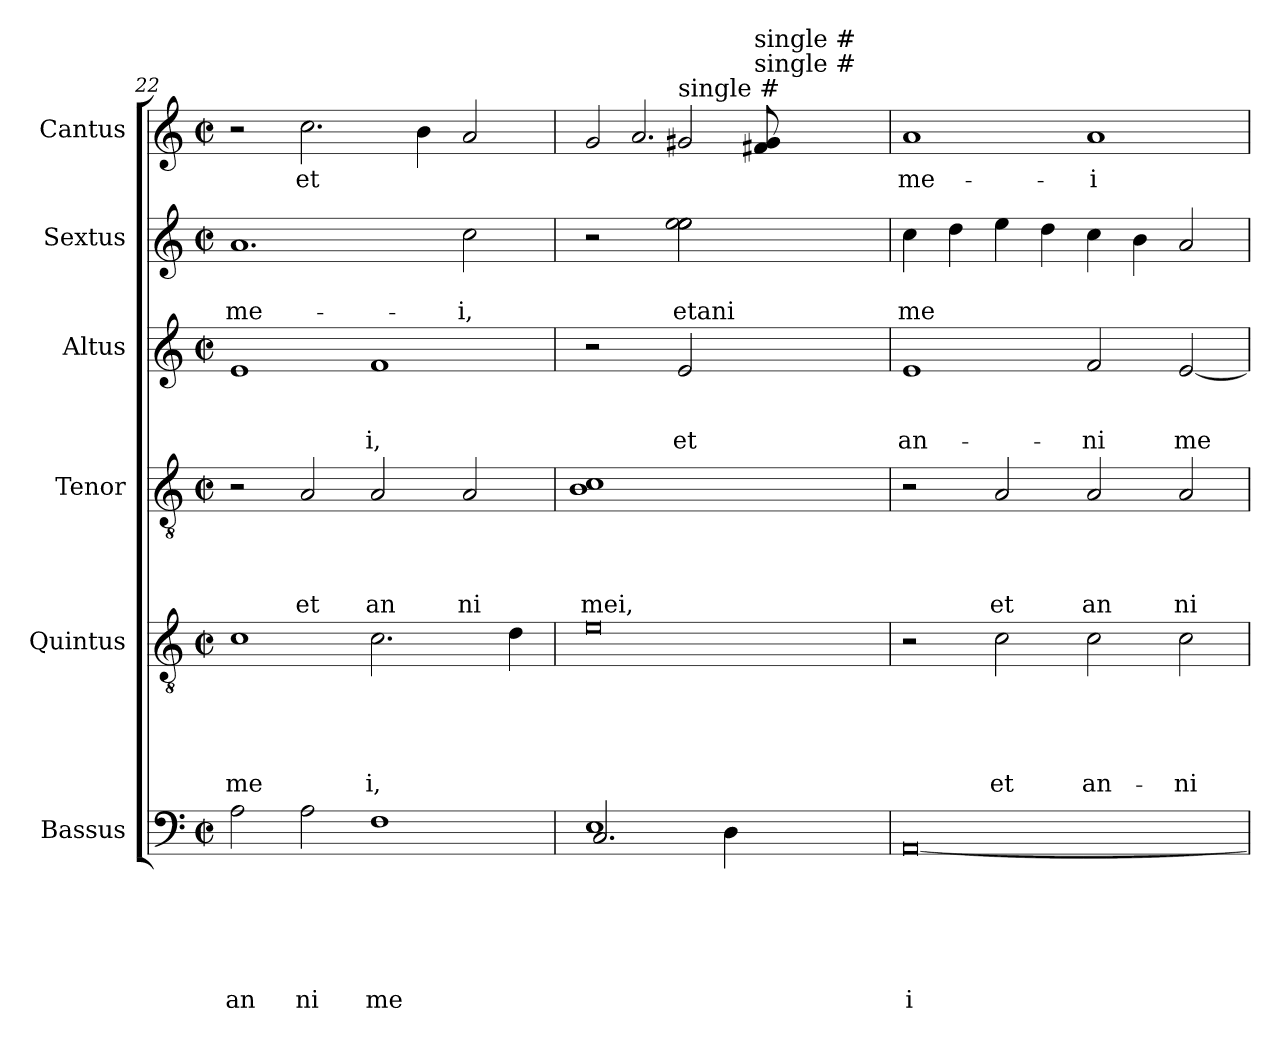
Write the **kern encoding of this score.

**kern	**text	**text	**text	**text	**text	**text	**kern	**text	**text	**text	**text	**text	**kern	**text	**text	**text	**text	**kern	**text	**text	**text	**kern	**text	**text	**kern	**text
*part6	*part6	*part6	*part6	*part6	*part6	*part6	*part5	*part5	*part5	*part5	*part5	*part5	*part4	*part4	*part4	*part4	*part4	*part3	*part3	*part3	*part3	*part2	*part2	*part2	*part1	*part1
*staff6	*staff6	*staff6	*staff6	*staff6	*staff6	*staff6	*staff5	*staff5	*staff5	*staff5	*staff5	*staff5	*staff4	*staff4	*staff4	*staff4	*staff4	*staff3	*staff3	*staff3	*staff3	*staff2	*staff2	*staff2	*staff1	*staff1
*I"Bassus	*	*	*	*	*	*	*I"Quintus	*	*	*	*	*	*I"Tenor	*	*	*	*	*I"Altus	*	*	*	*I"Sextus	*	*	*I"Cantus	*
*clefF4	*	*	*	*	*	*	*clefGv2	*	*	*	*	*	*clefGv2	*	*	*	*	*clefG2	*	*	*	*clefG2	*	*	*clefG2	*
*k[]	*	*	*	*	*	*	*k[]	*	*	*	*	*	*k[]	*	*	*	*	*k[]	*	*	*	*k[]	*	*	*k[]	*
*C:	*	*	*	*	*	*	*C:	*	*	*	*	*	*C:	*	*	*	*	*C:	*	*	*	*C:	*	*	*C:	*
*M2/2	*	*	*	*	*	*	*M2/2	*	*	*	*	*	*M2/2	*	*	*	*	*M2/2	*	*	*	*M2/2	*	*	*M2/2	*
*met(c|)	*	*	*	*	*	*	*met(c|)	*	*	*	*	*	*met(c|)	*	*	*	*	*met(c|)	*	*	*	*met(c|)	*	*	*met(c|)	*
=22	=22	=22	=22	=22	=22	=22	=22	=22	=22	=22	=22	=22	=22	=22	=22	=22	=22	=22	=22	=22	=22	=22	=22	=22	=22	=22
!	!	!	!	!	!	!LO:LY:b	!	!	!	!	!	!LO:LY:b	!	!	!	!	!	!	!	!	!	!	!	!LO:LY:b	!	!
2A\	.	.	.	.	.	an	1c	.	.	.	.	me	2r	.	.	.	.	1e	.	.	.	1.a	.	me-	2r	.
!	!	!	!	!	!	!LO:LY:b	!	!	!	!	!	!	!	!	!	!	!LO:LY:b	!	!	!	!	!	!	!	!	!LO:LY:b
2A\	.	.	.	.	.	ni	.	.	.	.	.	.	2A/	.	.	.	et	.	.	.	.	.	.	.	2.cc\	et
!	!	!	!	!	!	!LO:LY:b	!	!	!	!	!	!LO:LY:b	!	!	!	!	!LO:LY:b	!	!	!	!LO:LY:b	!	!	!	!	!
1F	.	.	.	.	.	me	2.c\	.	.	.	.	i,	2A/	.	.	.	an	1f	.	.	i,	.	.	.	.	.
.	.	.	.	.	.	.	.	.	.	.	.	.	.	.	.	.	.	.	.	.	.	.	.	.	4b\	.
!	!	!	!	!	!	!	!	!	!	!	!	!	!	!	!	!	!LO:LY:b	!	!	!	!	!	!	!LO:LY:b	!	!
.	.	.	.	.	.	.	.	.	.	.	.	.	2A/	.	.	.	ni	.	.	.	.	2cc\	.	-i,	2a/	.
.	.	.	.	.	.	.	4d\	.	.	.	.	.	.	.	.	.	.	.	.	.	.	.	.	.	.	.
=23	=23	=23	=23	=23	=23	=23	=23	=23	=23	=23	=23	=23	=23	=23	=23	=23	=23	=23	=23	=23	=23	=23	=23	=23	=23	=23
*^	*	*	*	*	*	*	*	*	*	*	*	*	*	*	*	*	*	*	*	*	*	*	*	*	*	*
!	!	!	!	!	!	!	!	!	!	!	!	!	!	!	!	!	!	!LO:LY:b	!	!	!	!	!	!	!	!	!
*	*	*	*	*	*	*	*	*	*	*	*	*	*	*	*	*	*	*	*	*	*	*	*	*	*	*^	*
*	*	*	*	*	*	*	*	*	*	*	*	*	*	*	*	*	*	*	*	*	*	*	*	*	*	*	*^	*
1E	2.C/	.	.	.	.	.	.	0e	.	.	.	.	.	1B 1c	.	.	.	mei,	2r	.	.	.	2r	.	.	2g/	4ryy	2..ryy	.
.	.	.	.	.	.	.	.	.	.	.	.	.	.	.	.	.	.	.	.	.	.	.	.	.	.	.	2.a/	.	.
!	!	!	!	!	!	!	!	!	!	!	!	!	!	!	!	!	!	!	!	!	!	!	!	!	!	!LO:TX:a:t=single #	!	!	!
!	!	!	!	!	!	!	!	!	!	!	!	!	!	!	!	!	!	!	!	!	!	!LO:LY:b	!	!	!LO:LY:b	!	!	!	!
.	.	.	.	.	.	.	.	.	.	.	.	.	.	.	.	.	.	.	2e/	.	.	et	2ee\ 2ee\ 2ee\	.	etani	2g#/	.	.	.
.	4D\	.	.	.	.	.	.	.	.	.	.	.	.	.	.	.	.	.	.	.	.	.	.	.	.	.	.	.	.
!	!	!	!	!	!	!	!	!	!	!	!	!	!	!	!	!	!	!	!	!	!	!	!	!	!	!	!	!LO:TX:a:t=single #	!
!	!	!	!	!	!	!	!	!	!	!	!	!	!	!	!	!	!	!	!	!	!	!	!	!	!	!	!	!LO:TX:a:t=single #	!
.	.	.	.	.	.	.	.	.	.	.	.	.	.	.	.	.	.	.	.	.	.	.	.	.	.	.	.	8f#/ 8g#/	.
1ryy	1ryy	.	.	.	.	.	.	.	.	.	.	.	.	1ryy	.	.	.	.	1ryy	.	.	.	1ryy	.	.	1ryy	1ryy	1ryy	.
!!LO:LB:g=z
=24	=24	=24	=24	=24	=24	=24	=24	=24	=24	=24	=24	=24	=24	=24	=24	=24	=24	=24	=24	=24	=24	=24	=24	=24	=24	=24	=24	=24	=24
!	!	!	!	!	!	!	!LO:LY:b	!	!	!	!	!	!	!	!	!	!	!	!	!	!	!LO:LY:b	!	!	!LO:LY:b	!	!	!	!LO:LY:b
*v	*v	*	*	*	*	*	*	*	*	*	*	*	*	*	*	*	*	*	*	*	*	*	*	*	*	*v	*v	*v	*
[<0AA	.	.	.	.	.	i	2r	.	.	.	.	.	2r	.	.	.	.	1e	.	.	an-	4cc\	.	me	1a	me-
.	.	.	.	.	.	.	.	.	.	.	.	.	.	.	.	.	.	.	.	.	.	4dd\	.	.	.	.
!	!	!	!	!	!	!	!	!	!	!	!	!LO:LY:b	!	!	!	!	!LO:LY:b	!	!	!	!	!	!	!	!	!
.	.	.	.	.	.	.	2c\	.	.	.	.	et	2A/	.	.	.	et	.	.	.	.	4ee\	.	.	.	.
.	.	.	.	.	.	.	.	.	.	.	.	.	.	.	.	.	.	.	.	.	.	4dd\	.	.	.	.
!	!	!	!	!	!	!	!	!	!	!	!	!LO:LY:b	!	!	!	!	!LO:LY:b	!	!	!	!LO:LY:b	!	!	!	!	!LO:LY:b
.	.	.	.	.	.	.	2c\	.	.	.	.	an-	2A/	.	.	.	an	2f/	.	.	-ni	4cc\	.	.	1a	-i
.	.	.	.	.	.	.	.	.	.	.	.	.	.	.	.	.	.	.	.	.	.	4b\	.	.	.	.
!	!	!	!	!	!	!	!	!	!	!	!	!LO:LY:b	!	!	!	!	!LO:LY:b	!	!	!	!LO:LY:b	!	!	!	!	!
.	.	.	.	.	.	.	2c\	.	.	.	.	-ni	2A/	.	.	.	ni	[<2e/	.	.	me-	2a/	.	.	.	.
=	=	=	=	=	=	=	=	=	=	=	=	=	=	=	=	=	=	=	=	=	=	=	=	=	=	=
*-	*-	*-	*-	*-	*-	*-	*-	*-	*-	*-	*-	*-	*-	*-	*-	*-	*-	*-	*-	*-	*-	*-	*-	*-	*-	*-
